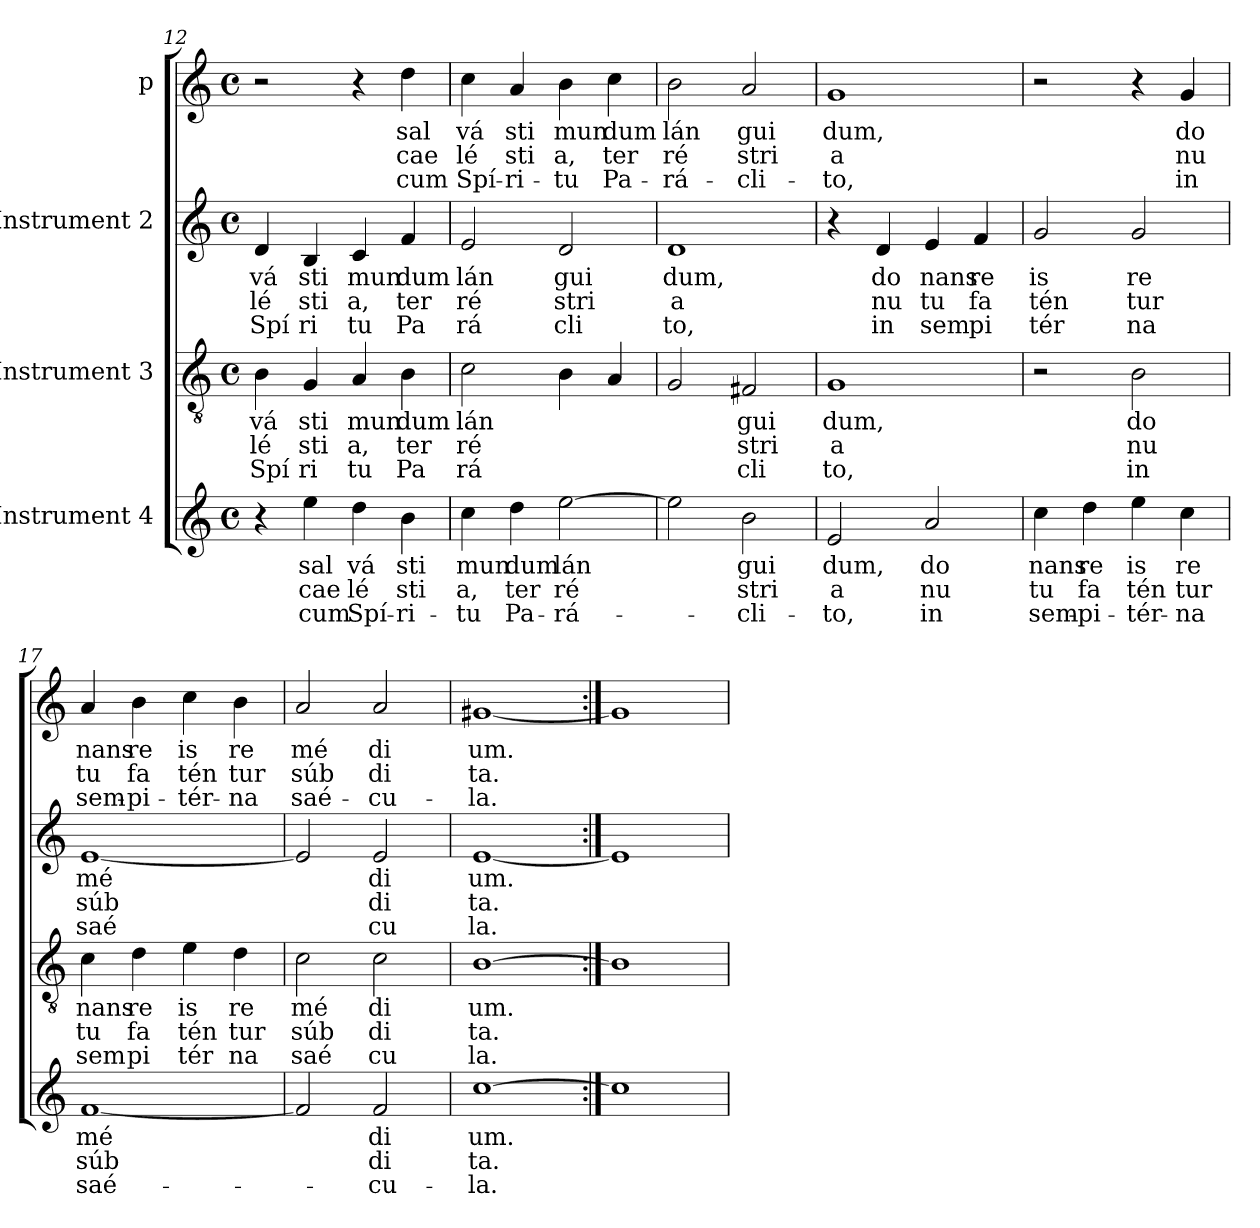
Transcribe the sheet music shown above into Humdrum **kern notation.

**kern	**text	**text	**text	**kern	**text	**text	**text	**kern	**text	**text	**text	**kern	**text	**text	**text
*part4	*part4	*part4	*part4	*part3	*part3	*part3	*part3	*part2	*part2	*part2	*part2	*part1	*part1	*part1	*part1
*staff4	*staff4	*staff4	*staff4	*staff3	*staff3	*staff3	*staff3	*staff2	*staff2	*staff2	*staff2	*staff1	*staff1	*staff1	*staff1
*I"Instrument 4	*	*	*	*I"Instrument 3	*	*	*	*I"Instrument 2	*	*	*	*I"p	*	*	*
!!LO:LB:g=z
*clefG2	*	*	*	*clefGv2	*	*	*	*clefG2	*	*	*	*clefG2	*	*	*
*M4/4	*	*	*	*M4/4	*	*	*	*M4/4	*	*	*	*M4/4	*	*	*
*met(c)	*	*	*	*met(c)	*	*	*	*met(c)	*	*	*	*met(c)	*	*	*
=12	=12	=12	=12	=12	=12	=12	=12	=12	=12	=12	=12	=12	=12	=12	=12
!	!	!	!	!	!LO:LY:b:cj	!LO:LY:b:cj	!LO:LY:b:cj	!	!LO:LY:b:cj	!LO:LY:b:cj	!LO:LY:b:cj	!	!	!	!
4r	.	.	.	4B\	vá	lé	Spí	4d/	vá	lé	Spí	2r	.	.	.
!	!LO:LY:b:cj	!LO:LY:b:cj	!LO:LY:b:cj	!	!LO:LY:b:cj	!LO:LY:b:cj	!LO:LY:b:cj	!	!LO:LY:b:cj	!LO:LY:b:cj	!LO:LY:b:cj	!	!	!	!
4ee\	sal	cae	cum	4G/	sti	sti	ri	4B/	sti	sti	ri	.	.	.	.
!	!LO:LY:b:cj	!LO:LY:b:cj	!LO:LY:b:cj	!	!LO:LY:b:cj	!LO:LY:b:cj	!LO:LY:b:cj	!	!LO:LY:b:cj	!LO:LY:b:cj	!LO:LY:b:cj	!	!	!	!
4dd\	vá	lé	Spí-	4A/	mun	a,	tu	4c/	mun	a,	tu	4r	.	.	.
!	!LO:LY:b:cj	!LO:LY:b:cj	!LO:LY:b:cj	!	!LO:LY:b:cj	!LO:LY:b:cj	!LO:LY:b:cj	!	!LO:LY:b:cj	!LO:LY:b:cj	!LO:LY:b:cj	!	!LO:LY:b:cj	!LO:LY:b:cj	!LO:LY:b:cj
4b\	-sti	sti	ri-	4B\	dum	ter	Pa	4f/	dum	ter	Pa	4dd\	sal	cae	cum
=13	=13	=13	=13	=13	=13	=13	=13	=13	=13	=13	=13	=13	=13	=13	=13
!	!LO:LY:b:cj	!LO:LY:b:cj	!LO:LY:b:cj	!	!LO:LY:b	!LO:LY:b:cj	!LO:LY:b:cj	!	!LO:LY:b:cj	!LO:LY:b:cj	!LO:LY:b:cj	!	!LO:LY:b:cj	!LO:LY:b:cj	!LO:LY:b:cj
4cc\	-mun	a,	tu	2c\	lán	ré	rá	2e/	lán	ré	rá	4cc\	vá	lé	Spí-
!	!LO:LY:b:cj	!LO:LY:b:cj	!LO:LY:b:cj	!	!	!	!	!	!	!	!	!	!LO:LY:b:cj	!LO:LY:b:cj	!LO:LY:b:cj
4dd\	dum	ter	Pa-	.	.	.	.	.	.	.	.	4a/	-sti	sti	ri-
!	!LO:LY:b:cj	!LO:LY:b:cj	!LO:LY:b:cj	!	!	!	!	!	!LO:LY:b:cj	!LO:LY:b:cj	!LO:LY:b:cj	!	!LO:LY:b:cj	!LO:LY:b:cj	!LO:LY:b:cj
[>2ee\	-lán	ré	rá-	4B\	.	.	.	2d/	gui	stri	cli	4b\	-mun	a,	tu
!	!	!	!	!	!	!	!	!	!	!	!	!	!LO:LY:b:cj	!LO:LY:b:cj	!LO:LY:b:cj
.	.	.	.	4A/	.	.	.	.	.	.	.	4cc\	dum	ter	Pa-
=14	=14	=14	=14	=14	=14	=14	=14	=14	=14	=14	=14	=14	=14	=14	=14
!	!	!	!	!	!	!	!	!	!LO:LY:b:cj	!LO:LY:b:cj	!LO:LY:b:cj	!	!LO:LY:b:cj	!LO:LY:b:cj	!LO:LY:b:cj
2ee\]	.	.	.	2G/	.	.	.	1d	dum,	a	to,	2b\	-lán	ré	rá-
!	!LO:LY:b:cj	!LO:LY:b:cj	!LO:LY:b:cj	!	!LO:LY:b:cj	!LO:LY:b:cj	!LO:LY:b:cj	!	!	!	!	!	!LO:LY:b:cj	!LO:LY:b:cj	!LO:LY:b:cj
2b\	-gui	stri	cli-	2F#X/	gui	stri	cli	.	.	.	.	2a/	-gui	stri	cli-
=15	=15	=15	=15	=15	=15	=15	=15	=15	=15	=15	=15	=15	=15	=15	=15
!	!LO:LY:b:cj	!LO:LY:b:cj	!LO:LY:b:cj	!	!LO:LY:b:cj	!LO:LY:b:cj	!LO:LY:b:cj	!	!	!	!	!	!LO:LY:b:cj	!LO:LY:b:cj	!LO:LY:b:cj
2e/	-dum,	a	to,	1G	dum,	a	to,	4r	.	.	.	1g	-dum,	a	to,
!	!	!	!	!	!	!	!	!	!LO:LY:b:cj	!LO:LY:b:cj	!LO:LY:b:cj	!	!	!	!
.	.	.	.	.	.	.	.	4d/	do	nu	in	.	.	.	.
!	!LO:LY:b:cj	!LO:LY:b:cj	!LO:LY:b:cj	!	!	!	!	!	!LO:LY:b:cj	!LO:LY:b:cj	!LO:LY:b:cj	!	!	!	!
2a/	do	nu	in	.	.	.	.	4e/	nans	tu	sem	.	.	.	.
!	!	!	!	!	!	!	!	!	!LO:LY:b:cj	!LO:LY:b:cj	!LO:LY:b:cj	!	!	!	!
.	.	.	.	.	.	.	.	4f/	re	fa	pi	.	.	.	.
=16	=16	=16	=16	=16	=16	=16	=16	=16	=16	=16	=16	=16	=16	=16	=16
!	!LO:LY:b:cj	!LO:LY:b:cj	!LO:LY:b:cj	!	!	!	!	!	!LO:LY:b:cj	!LO:LY:b:cj	!LO:LY:b:cj	!	!	!	!
4cc\	nans	tu	sem-	2r	.	.	.	2g/	is	tén	tér	2r	.	.	.
!	!LO:LY:b:cj	!LO:LY:b:cj	!LO:LY:b:cj	!	!	!	!	!	!	!	!	!	!	!	!
4dd\	-re	fa	pi-	.	.	.	.	.	.	.	.	.	.	.	.
!	!LO:LY:b:cj	!LO:LY:b:cj	!LO:LY:b:cj	!	!LO:LY:b:cj	!LO:LY:b:cj	!LO:LY:b:cj	!	!LO:LY:b:cj	!LO:LY:b:cj	!LO:LY:b:cj	!	!	!	!
4ee\	-is	tén	tér-	2B\	do	nu	in	2g/	re	tur	na	4r	.	.	.
!	!LO:LY:b:cj	!LO:LY:b:cj	!LO:LY:b:cj	!	!	!	!	!	!	!	!	!	!LO:LY:b:cj	!LO:LY:b:cj	!LO:LY:b:cj
4cc\	-re	tur	na	.	.	.	.	.	.	.	.	4g/	do	nu	in
=17	=17	=17	=17	=17	=17	=17	=17	=17	=17	=17	=17	=17	=17	=17	=17
!	!LO:LY:b:cj	!LO:LY:b:cj	!LO:LY:b:cj	!	!LO:LY:b:cj	!LO:LY:b:cj	!LO:LY:b:cj	!	!LO:LY:b:cj	!LO:LY:b:cj	!LO:LY:b:cj	!	!LO:LY:b:cj	!LO:LY:b:cj	!LO:LY:b:cj
[<1f	mé	súb	saé-	4c\	nans	tu	sem	[<1e	mé	súb	saé	4a/	nans	tu	sem-
!	!	!	!	!	!LO:LY:b:cj	!LO:LY:b:cj	!LO:LY:b:cj	!	!	!	!	!	!LO:LY:b:cj	!LO:LY:b:cj	!LO:LY:b:cj
.	.	.	.	4d\	re	fa	pi	.	.	.	.	4b\	-re	fa	pi-
!	!	!	!	!	!LO:LY:b:cj	!LO:LY:b:cj	!LO:LY:b:cj	!	!	!	!	!	!LO:LY:b:cj	!LO:LY:b:cj	!LO:LY:b:cj
.	.	.	.	4e\	is	tén	tér	.	.	.	.	4cc\	-is	tén	tér-
!	!	!	!	!	!LO:LY:b:cj	!LO:LY:b:cj	!LO:LY:b:cj	!	!	!	!	!	!LO:LY:b:cj	!LO:LY:b:cj	!LO:LY:b:cj
.	.	.	.	4d\	re	tur	na	.	.	.	.	4b\	-re	tur	na
=18	=18	=18	=18	=18	=18	=18	=18	=18	=18	=18	=18	=18	=18	=18	=18
!	!	!	!	!	!LO:LY:b:cj	!LO:LY:b:cj	!LO:LY:b:cj	!	!	!	!	!	!LO:LY:b:cj	!LO:LY:b:cj	!LO:LY:b:cj
2f/]	.	.	.	2c\	mé	súb	saé	2e/]	.	.	.	2a/	mé	súb	saé-
!	!LO:LY:b:cj	!LO:LY:b:cj	!LO:LY:b:cj	!	!LO:LY:b:cj	!LO:LY:b:cj	!LO:LY:b:cj	!	!LO:LY:b:cj	!LO:LY:b:cj	!LO:LY:b:cj	!	!LO:LY:b:cj	!LO:LY:b:cj	!LO:LY:b:cj
2f/	-di	di	cu-	2c\	di	di	cu	2e/	di	di	cu	2a/	-di	di	cu-
=19	=19	=19	=19	=19	=19	=19	=19	=19	=19	=19	=19	=19	=19	=19	=19
!	!LO:LY:b:cj	!LO:LY:b:cj	!LO:LY:b:cj	!	!LO:LY:b:cj	!LO:LY:b:cj	!LO:LY:b:cj	!	!LO:LY:b:cj	!LO:LY:b:cj	!LO:LY:b:cj	!	!LO:LY:b:cj	!LO:LY:b:cj	!LO:LY:b:cj
[1cc	-um.	ta.	la.	[1B	um.	ta.	la.	[1e	um.	ta.	la.	[1g#X	-um.	ta.	la.
=20:|!	=20:|!	=20:|!	=20:|!	=20:|!	=20:|!	=20:|!	=20:|!	=20:|!	=20:|!	=20:|!	=20:|!	=20:|!	=20:|!	=20:|!	=20:|!
1cc]	.	.	.	1B]	.	.	.	1e]	.	.	.	1g#]	.	.	.
=	=	=	=	=	=	=	=	=	=	=	=	=	=	=	=
*-	*-	*-	*-	*-	*-	*-	*-	*-	*-	*-	*-	*-	*-	*-	*-
